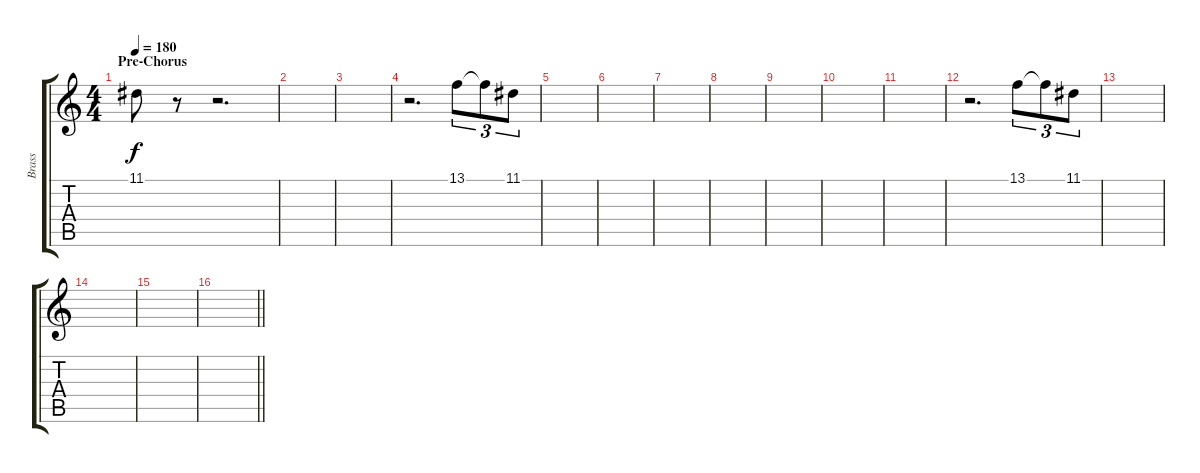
\track ("Brass" "Brass") {instrument brasssection}
\staff {score tabs}
\tuning (E4 B3 G3 D3 A2 E2) {hide}
\ts (4 4)
\section ("" "Pre-Chorus")
\tempo 180
\clef g2
\ks c
11.1.8{dy f} r.8 r.2{d} |
|
|
r.2{d} 13.1.8{tu (3 2)} 13.1{t}.8{tu (3 2)} 11.1.8{tu (3 2)} |
|
|
|
|
|
|
|
r.2{d} 13.1.8{tu (3 2)} 13.1{t}.8{tu (3 2)} 11.1.8{tu (3 2)} |
|
|
|
\barLineRight lightlight
